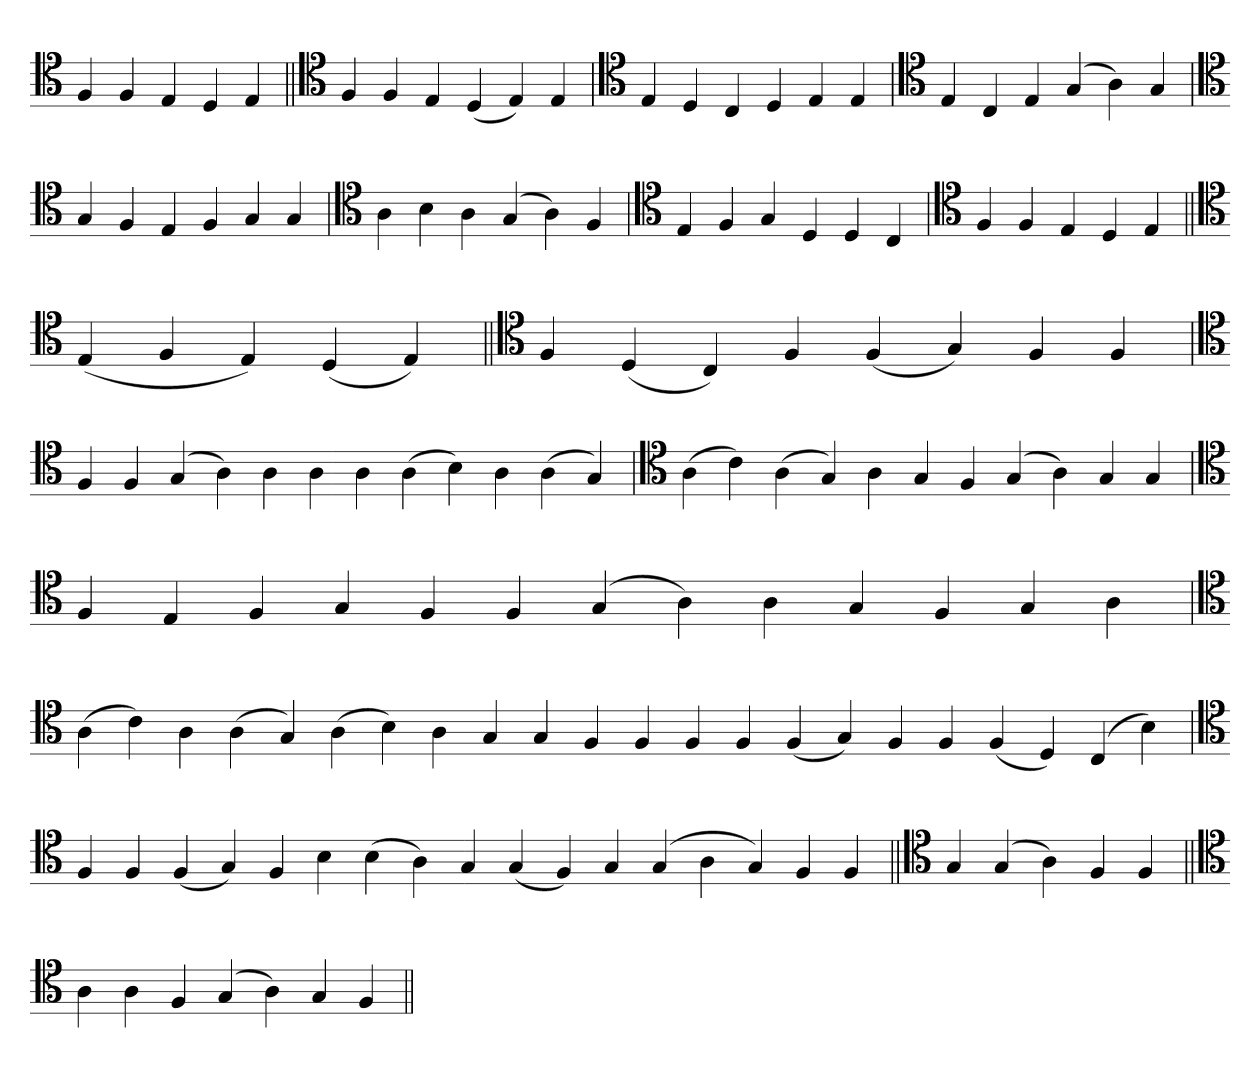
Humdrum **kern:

**kern
*part1
*staff1
*clefC4
=
4F
4F
4E
4D
4E
=||
*clefC4
4F
4F
4E
(4D
4E)
4E
=`
*clefC4
4E
4D
4C
4D
4E
4E
='
*clefC4
4E
4C
4E
(4G
4A)
4G
=`
*clefC4
4G
4F
4E
4F
4G
4G
=
*clefC4
4A
4B
4A
(4G
4A)
4F
=`
*clefC4
4E
4F
4G
4D
4D
4C
=`
*clefC4
4F
4F
4E
4D
4E
=||
*clefC4
(4E
4F
4E)
(4D
4E)
=||
*clefC4
4F
(4D
4C)
4F
(4F
4G)
4F
4F
=`
*clefC4
4F
4F
(4G
4A)
4A
4A
4A
(4A
4B)
4A
(4A
4G)
=`
*clefC4
(4A
4c)
(4A
4G)
4A
4G
4F
(4G
4A)
4G
4G
='
*clefC4
4F
4E
4F
4G
4F
4F
(4G
4A)
4A
4G
4F
4G
4A
='
*clefC4
(4A
4c)
4A
(4A
4G)
(4A
4B)
4A
4G
4G
4F
4F
4F
4F
(4F
4G)
4F
4F
(4F
4D)
(4C
4B)
='
*clefC4
4F
4F
(4F
4G)
4F
4B
(4B
4A)
4G
(4G
4F)
4G
(4G
4A
4G)
4F
4F
=||
*clefC4
4G
(4G
4A)
4F
4F
=||
*clefC4
4A
4A
4F
(4G
4A)
4G
4F
=||
*-
